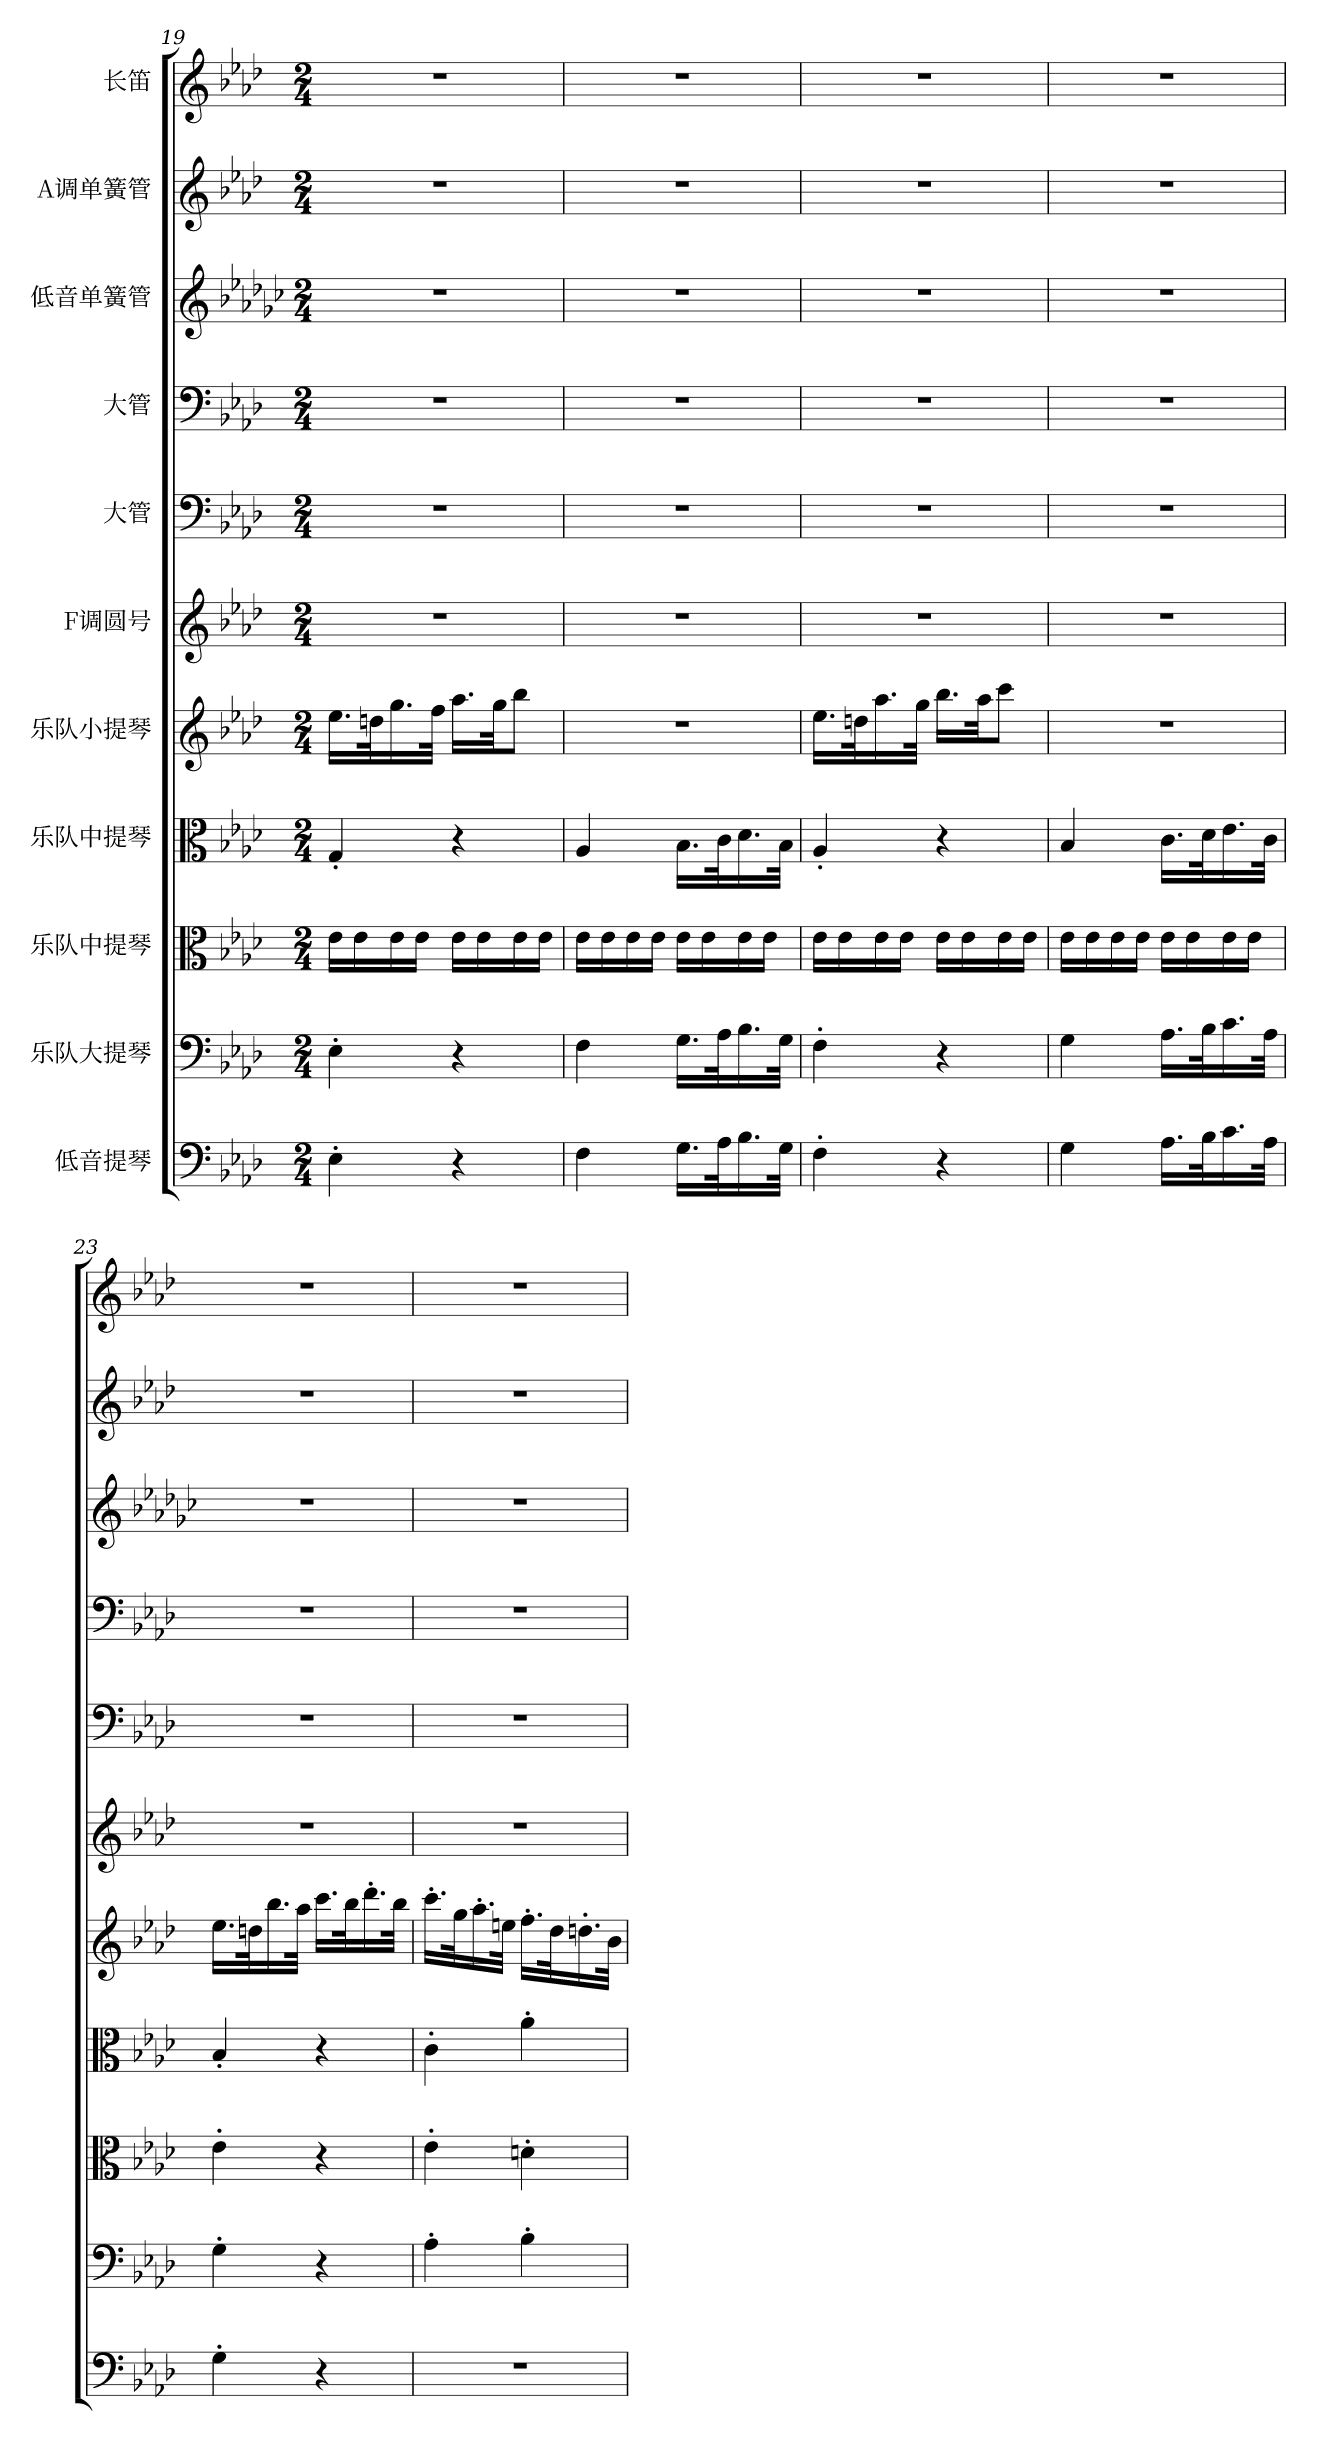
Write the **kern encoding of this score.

**kern	**kern	**kern	**kern	**kern	**kern	**kern	**kern	**kern	**kern	**kern
*part11	*part10	*part9	*part8	*part7	*part6	*part5	*part4	*part3	*part2	*part1
*staff11	*staff10	*staff9	*staff8	*staff7	*staff6	*staff5	*staff4	*staff3	*staff2	*staff1
*I"低音提琴	*I"乐队大提琴	*I"乐队中提琴	*I"乐队中提琴	*I"乐队小提琴	*I"F调圆号	*I"大管	*I"大管	*I"低音单簧管	*I"A调单簧管	*I"长笛
*clefF4	*clefF4	*clefC3	*clefC3	*clefG2	*clefG2	*clefF4	*clefF4	*clefG2	*clefG2	*clefG2
*ITrd7c12	*	*	*	*	*ITrd4c7	*	*	*ITrd8c14	*ITrd2c3	*
*k[b-e-a-d-]	*k[b-e-a-d-]	*k[b-e-a-d-]	*k[b-e-a-d-]	*k[b-e-a-d-]	*k[b-e-a-d-g-]	*k[b-e-a-d-]	*k[b-e-a-d-]	*k[b-e-a-d-g-c-]	*k[b-]	*k[b-e-a-d-]
*M2/4	*M2/4	*M2/4	*M2/4	*M2/4	*M2/4	*M2/4	*M2/4	*M2/4	*M2/4	*M2/4
=19	=19	=19	=19	=19	=19	=19	=19	=19	=19	=19
4EE-'\	4E-'\	16e-\LL	4G'/	16.ee-\LL	2r	2r	2r	2r	2r	2r
.	.	16e-\	.	.	.	.	.	.	.	.
.	.	.	.	32ddn\K	.	.	.	.	.	.
.	.	16e-\	.	16.gg\	.	.	.	.	.	.
.	.	16e-\JJ	.	.	.	.	.	.	.	.
.	.	.	.	32ff\JJk	.	.	.	.	.	.
4r	4r	16e-\LL	4r	16.aa-\LL	.	.	.	.	.	.
.	.	16e-\	.	.	.	.	.	.	.	.
.	.	.	.	32gg\JK	.	.	.	.	.	.
.	.	16e-\	.	8bb-\J	.	.	.	.	.	.
.	.	16e-\JJ	.	.	.	.	.	.	.	.
=20	=20	=20	=20	=20	=20	=20	=20	=20	=20	=20
4FF\	4F\	16e-\LL	4A-/	2r	2r	2r	2r	2r	2r	2r
.	.	16e-\	.	.	.	.	.	.	.	.
.	.	16e-\	.	.	.	.	.	.	.	.
.	.	16e-\JJ	.	.	.	.	.	.	.	.
16.GG\LL	16.G\LL	16e-\LL	16.B-\LL	.	.	.	.	.	.	.
.	.	16e-\	.	.	.	.	.	.	.	.
32AA-\K	32A-\K	.	32c\K	.	.	.	.	.	.	.
16.BB-\	16.B-\	16e-\	16.d-\	.	.	.	.	.	.	.
.	.	16e-\JJ	.	.	.	.	.	.	.	.
32GG\JJk	32G\JJk	.	32B-\JJk	.	.	.	.	.	.	.
=21	=21	=21	=21	=21	=21	=21	=21	=21	=21	=21
4FF'\	4F'\	16e-\LL	4A-'/	16.ee-\LL	2r	2r	2r	2r	2r	2r
.	.	16e-\	.	.	.	.	.	.	.	.
.	.	.	.	32ddn\K	.	.	.	.	.	.
.	.	16e-\	.	16.aa-\	.	.	.	.	.	.
.	.	16e-\JJ	.	.	.	.	.	.	.	.
.	.	.	.	32gg\JJk	.	.	.	.	.	.
4r	4r	16e-\LL	4r	16.bb-\LL	.	.	.	.	.	.
.	.	16e-\	.	.	.	.	.	.	.	.
.	.	.	.	32aa-\JK	.	.	.	.	.	.
.	.	16e-\	.	8ccc\J	.	.	.	.	.	.
.	.	16e-\JJ	.	.	.	.	.	.	.	.
!!LO:PB:g=z
=22	=22	=22	=22	=22	=22	=22	=22	=22	=22	=22
4GG\	4G\	16e-\LL	4B-/	2r	2r	2r	2r	2r	2r	2r
.	.	16e-\	.	.	.	.	.	.	.	.
.	.	16e-\	.	.	.	.	.	.	.	.
.	.	16e-\JJ	.	.	.	.	.	.	.	.
16.AA-\LL	16.A-\LL	16e-\LL	16.c\LL	.	.	.	.	.	.	.
.	.	16e-\	.	.	.	.	.	.	.	.
32BB-\K	32B-\K	.	32d-\K	.	.	.	.	.	.	.
16.C\	16.c\	16e-\	16.e-\	.	.	.	.	.	.	.
.	.	16e-\JJ	.	.	.	.	.	.	.	.
32AA-\JJk	32A-\JJk	.	32c\JJk	.	.	.	.	.	.	.
=23	=23	=23	=23	=23	=23	=23	=23	=23	=23	=23
*	*	*	*	*	*	*	*	*	*	*MM47
4GG'\	4G'\	4e-'\	4B-'/	16.ee-\LL	2r	2r	2r	2r	2r	2r
.	.	.	.	32ddn\K	.	.	.	.	.	.
.	.	.	.	16.bb-\	.	.	.	.	.	.
.	.	.	.	32aa-\JJk	.	.	.	.	.	.
4r	4r	4r	4r	16.ccc\LL	.	.	.	.	.	.
.	.	.	.	32bb-\K	.	.	.	.	.	.
.	.	.	.	16.ddd-'\	.	.	.	.	.	.
.	.	.	.	32bb-\JJk	.	.	.	.	.	.
=24	=24	=24	=24	=24	=24	=24	=24	=24	=24	=24
*	*	*	*	*	*	*	*	*	*	*MM48
2r	4A-'\	4e-'\	4c'\	16.ccc'\LL	2r	2r	2r	2r	2r	2r
.	.	.	.	32gg\K	.	.	.	.	.	.
.	.	.	.	16.aa-'\	.	.	.	.	.	.
.	.	.	.	32een\JJk	.	.	.	.	.	.
.	4B-'\	4dn'\	4a-'\	16.ff'\LL	.	.	.	.	.	.
.	.	.	.	32dd-\K	.	.	.	.	.	.
.	.	.	.	16.ddn'\	.	.	.	.	.	.
.	.	.	.	32b-\JJk	.	.	.	.	.	.
=	=	=	=	=	=	=	=	=	=	=
*-	*-	*-	*-	*-	*-	*-	*-	*-	*-	*-
